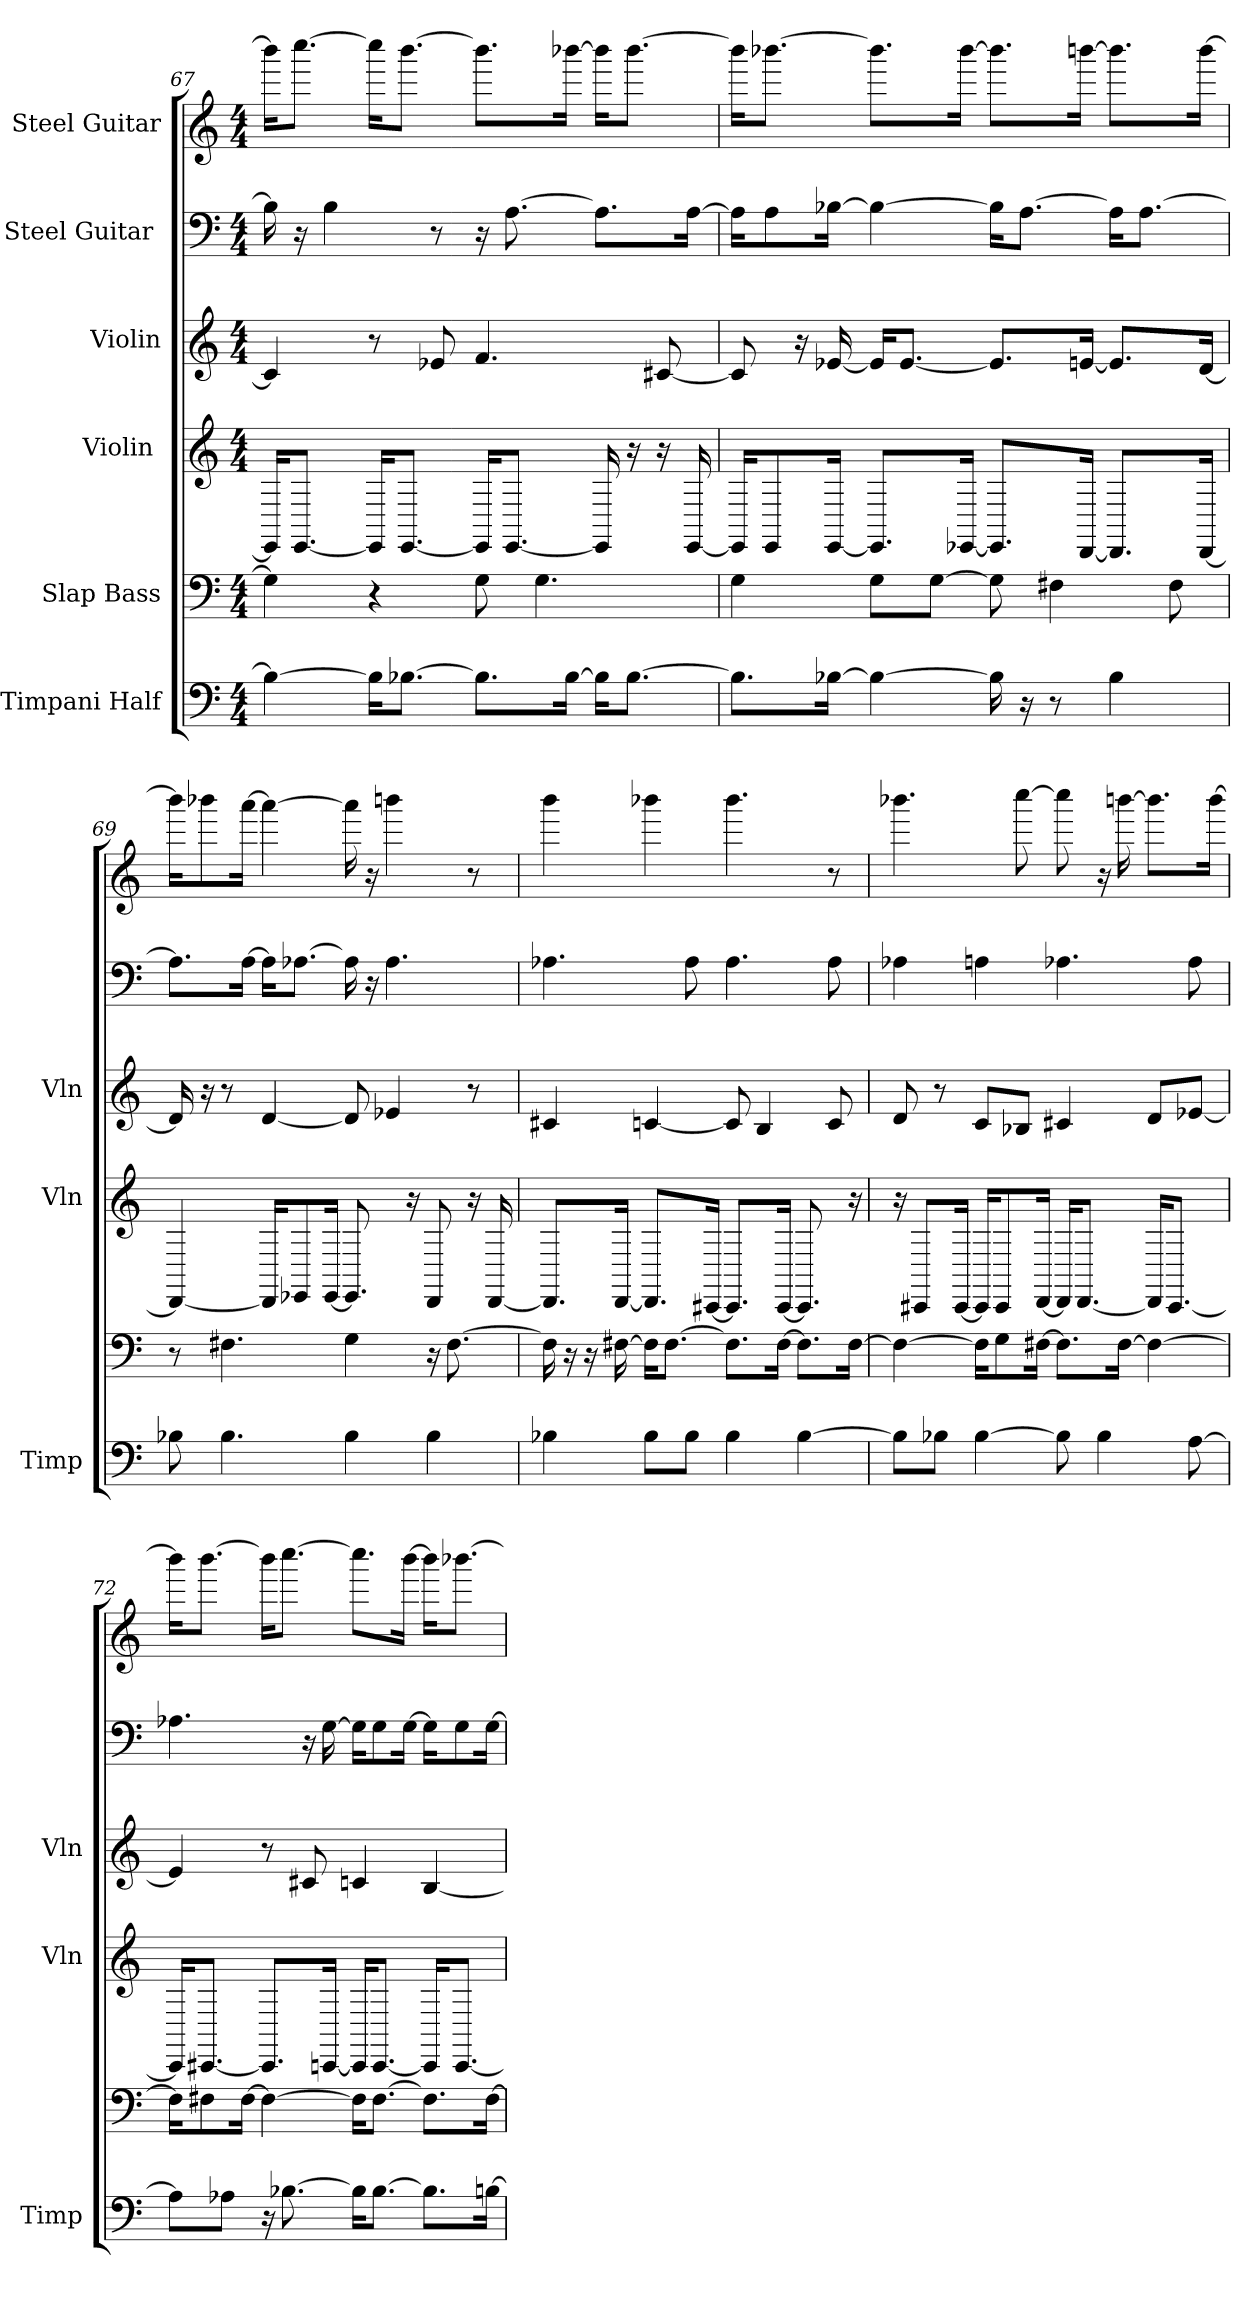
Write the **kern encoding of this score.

**kern	**kern	**kern	**kern	**kern	**kern
*part6	*part5	*part4	*part3	*part2	*part1
*staff6	*staff5	*staff4	*staff3	*staff2	*staff1
*I"Timpani Half	*I"Slap Bass	*I"Violin [2]	*I"Violin	*I"Steel Guitar [2]	*I"Steel Guitar
*I'Timp	*	*I'Vln	*I'Vln	*	*
*clefF4	*clefF4	*clefG2	*clefG2	*clefF4	*clefG2
*M4/4	*M4/4	*M4/4	*M4/4	*M4/4	*M4/4
=67	=67	=67	=67	=67	=67
4B-_	4G]	16EEKL]	4c#]	16B]	16bbbKL]
.	.	[8.EEJ	.	16r	[8.ccccJ
.	.	.	.	4B	.
16B-KL]	4r	16EEKL]	8r	.	16ccccKL]
[8.B-J	.	[8.EEJ	.	.	[8.bbbJ
.	.	.	8e-	8r	.
8.B-L]	8G	16EEKL]	4.f	16r	8.bbbL]
.	.	[8.EEJ	.	[8.A	.
.	4.G	.	.	.	.
[16B-Jk	.	.	.	.	[16bbb-Jk
16B-KL]	.	16EE]	.	8.AL]	16bbb-KL]
[8.B-J	.	16r	.	.	[8.bbb-J
.	.	16r	[8c#	.	.
.	.	[16EE	.	[16AJk	.
=68	=68	=68	=68	=68	=68
8.B-L]	4G	16EEKL]	8c#]	16AKL]	16bbb-KL]
.	.	8EE	.	8A	[8.bbb-J
.	.	.	16r	.	.
[16B-Jk	.	[16EEJk	[16e-	[16B-Jk	.
4B-_	8GL	8.EEL]	16e-KL]	4B-_	8.bbb-L]
.	.	.	[8.e-J	.	.
.	[8GJ	.	.	.	.
.	.	[16EE-Jk	.	.	[16bbb-Jk
16B-]	8G]	8.EE-L]	8.e-L]	16B-KL]	8.bbb-L]
16r	.	.	.	[8.AJ	.
8r	4F#	.	.	.	.
.	.	[16DDJk	[16eJk	.	[16bbbJk
4B-	.	8.DDL]	8.eL]	16AKL]	8.bbbL]
.	.	.	.	[8.AJ	.
.	8F#	.	.	.	.
.	.	[16DDJk	[16dJk	.	[16bbbJk
=69	=69	=69	=69	=69	=69
8B-	8r	4DD_	16d]	8.AL]	16bbbKL]
.	.	.	16r	.	8bbb-
4.B-	4.F#	.	8r	.	.
.	.	.	.	[16AJk	[16aaaJk
.	.	16DDKL]	[4d	16AKL]	4aaa_
.	.	8EE-	.	[8.A-J	.
.	.	[16EE-Jk	.	.	.
4B-	4G	8.EE-]	8d]	16A-]	16aaa]
.	.	.	.	16r	16r
.	.	.	4e-	4.A-	4bbb
.	.	16r	.	.	.
4B-	16r	8DD	.	.	.
.	[8.F#	.	.	.	.
.	.	16r	8r	.	8r
.	.	[16DD	.	.	.
=70	=70	=70	=70	=70	=70
4B-	16F#]	8.DDL]	4c#	4.A-	4bbb
.	16r	.	.	.	.
.	16r	.	.	.	.
.	[16F#	[16DDJk	.	.	.
8B-L	16F#KL]	8.DDL]	[4c	.	4bbb-
.	[8.F#J	.	.	.	.
8B-J	.	.	.	8A-	.
.	.	[16CC#Jk	.	.	.
4B-	8.F#L]	8.CC#L]	8c]	4.A-	4.bbb-
.	.	.	4B	.	.
.	[16F#Jk	[16CC#Jk	.	.	.
[4B-	8.F#L]	8.CC#]	.	.	.
.	.	.	8c	8A-	8r
.	[16F#Jk	16r	.	.	.
=71	=71	=71	=71	=71	=71
8B-L]	4F#_	16r	8d	4A-	4.bbb-
.	.	8CC#L	.	.	.
8B-J	.	.	8r	.	.
.	.	[16CC#Jk	.	.	.
[4B-	16F#KL]	16CC#KL]	8cL	4A	.
.	8G	8CC#	.	.	.
.	.	.	8B-J	.	[8cccc
.	[16F#Jk	[16DDJk	.	.	.
8B-]	8.F#L]	16DDKL]	4c#	4.A-	8cccc]
.	.	[8.DDJ	.	.	.
4B-	.	.	.	.	16r
.	[16F#Jk	.	.	.	[16bbb
.	4F#_	16DDKL]	8dL	.	8.bbbL]
.	.	[8.CC#J	.	.	.
[8A	.	.	[8e-J	8A-	.
.	.	.	.	.	[16bbbJk
=72	=72	=72	=72	=72	=72
8AL]	16F#KL]	16CC#KL]	4e-]	4.A-	16bbbKL]
.	8F#	[8.CC#J	.	.	[8.bbbJ
8A-J	.	.	.	.	.
.	[16F#Jk	.	.	.	.
16r	4F#_	8.CC#L]	8r	.	16bbbKL]
[8.B-	.	.	.	.	[8.ccccJ
.	.	.	8c#	16r	.
.	.	[16CCJk	.	[16G	.
16B-KL]	16F#KL]	16CCKL]	4c	16GKL]	8.ccccL]
[8.B-J	[8.F#J	[8.CCJ	.	8G	.
.	.	.	.	[16GJk	[16bbbJk
8.B-L]	8.F#L]	16CCKL]	[4B	16GKL]	16bbbKL]
.	.	[8.CCJ	.	8G	[8.bbb-J
[16BJk	[16F#Jk	.	.	[16GJk	.
=	=	=	=	=	=
*-	*-	*-	*-	*-	*-
